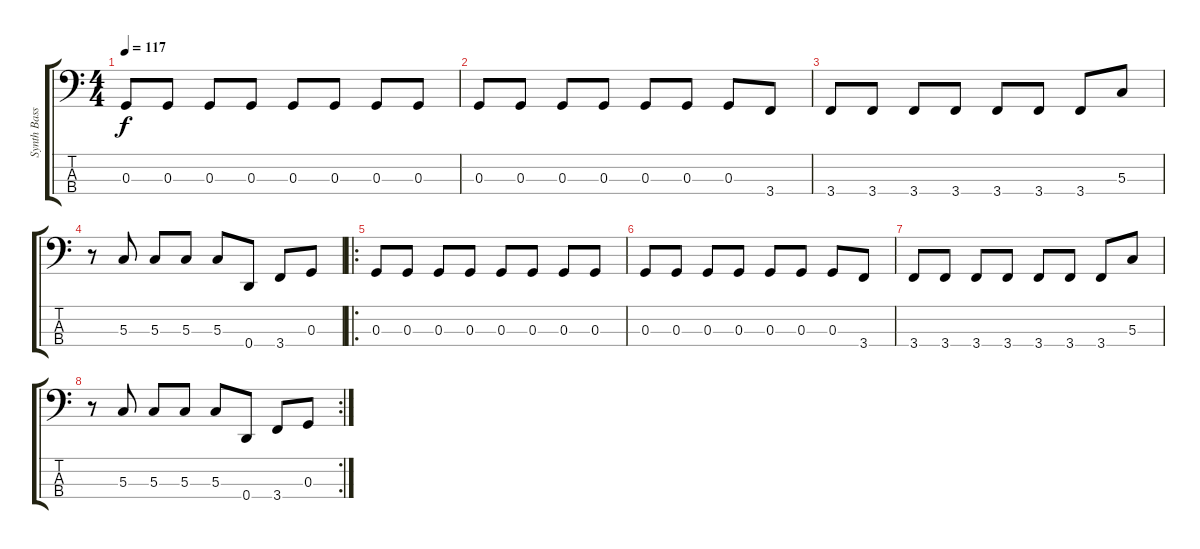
\track ("Synth Bass" "Synth Bass") {instrument synthbass2}
\staff {score tabs}
\tuning (F2 C2 G1 D1) {hide}
\ts (4 4)
\tempo 117
\clef f4
\ks c
0.3.8{dy f} 0.3.8 0.3.8 0.3.8 0.3.8 0.3.8 0.3.8 0.3.8 |
0.3.8 0.3.8 0.3.8 0.3.8 0.3.8 0.3.8 0.3.8 3.4.8 |
3.4.8 3.4.8 3.4.8 3.4.8 3.4.8 3.4.8 3.4.8 5.3.8 |
r.8 5.3.8 5.3.8 5.3.8 5.3.8 0.4.8 3.4.8 0.3.8 |
\ro
0.3.8 0.3.8 0.3.8 0.3.8 0.3.8 0.3.8 0.3.8 0.3.8 |
0.3.8 0.3.8 0.3.8 0.3.8 0.3.8 0.3.8 0.3.8 3.4.8 |
3.4.8 3.4.8 3.4.8 3.4.8 3.4.8 3.4.8 3.4.8 5.3.8 |
\rc 2
r.8 5.3.8 5.3.8 5.3.8 5.3.8 0.4.8 3.4.8 0.3.8
